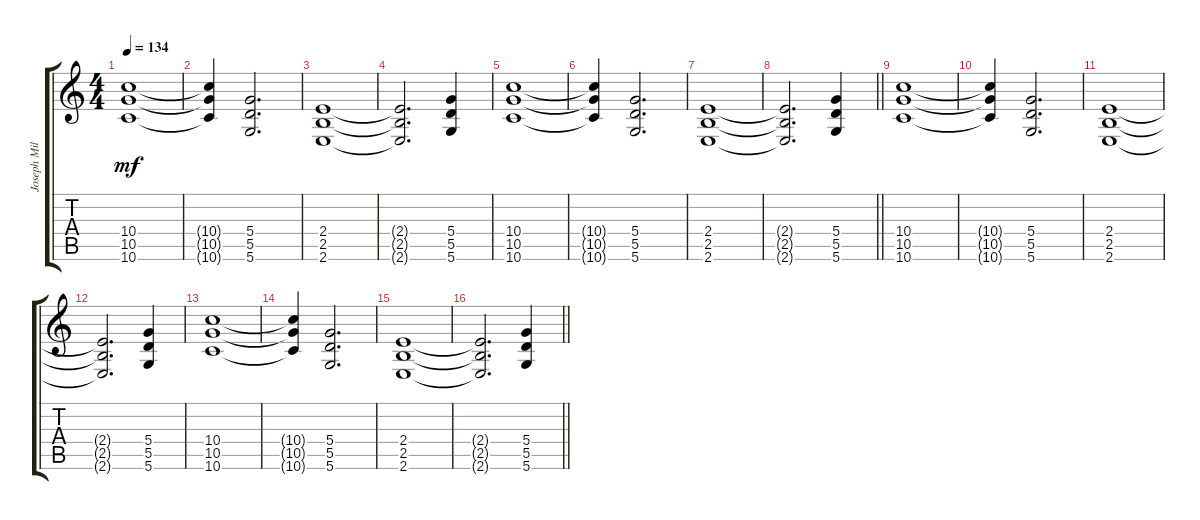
\track ("Joseph Milligan" "Joseph Mil") {instrument overdrivenguitar}
\staff {score tabs}
\tuning (E4 B3 G3 D3 A2 D2) {hide}
\ts (4 4)
\tempo 134
\clef g2
\ks c
(10.4 10.5 10.6).1{dy mf} |
(10.4{t} 10.5{t} 10.6{t}).4 (5.4 5.5 5.6).2{d} |
(2.4 2.5 2.6).1 |
(2.4{t} 2.5{t} 2.6{t}).2{d} (5.4 5.5 5.6).4 |
(10.4 10.5 10.6).1 |
(10.4{t} 10.5{t} 10.6{t}).4 (5.4 5.5 5.6).2{d} |
(2.4 2.5 2.6).1 |
\barLineRight lightlight
(2.4{t} 2.5{t} 2.6{t}).2{d} (5.4 5.5 5.6).4 |
(10.4 10.5 10.6).1 |
(10.4{t} 10.5{t} 10.6{t}).4 (5.4 5.5 5.6).2{d} |
(2.4 2.5 2.6).1 |
(2.4{t} 2.5{t} 2.6{t}).2{d} (5.4 5.5 5.6).4 |
(10.4 10.5 10.6).1 |
(10.4{t} 10.5{t} 10.6{t}).4 (5.4 5.5 5.6).2{d} |
(2.4 2.5 2.6).1 |
\barLineRight lightlight
(2.4{t} 2.5{t} 2.6{t}).2{d} (5.4 5.5 5.6).4
